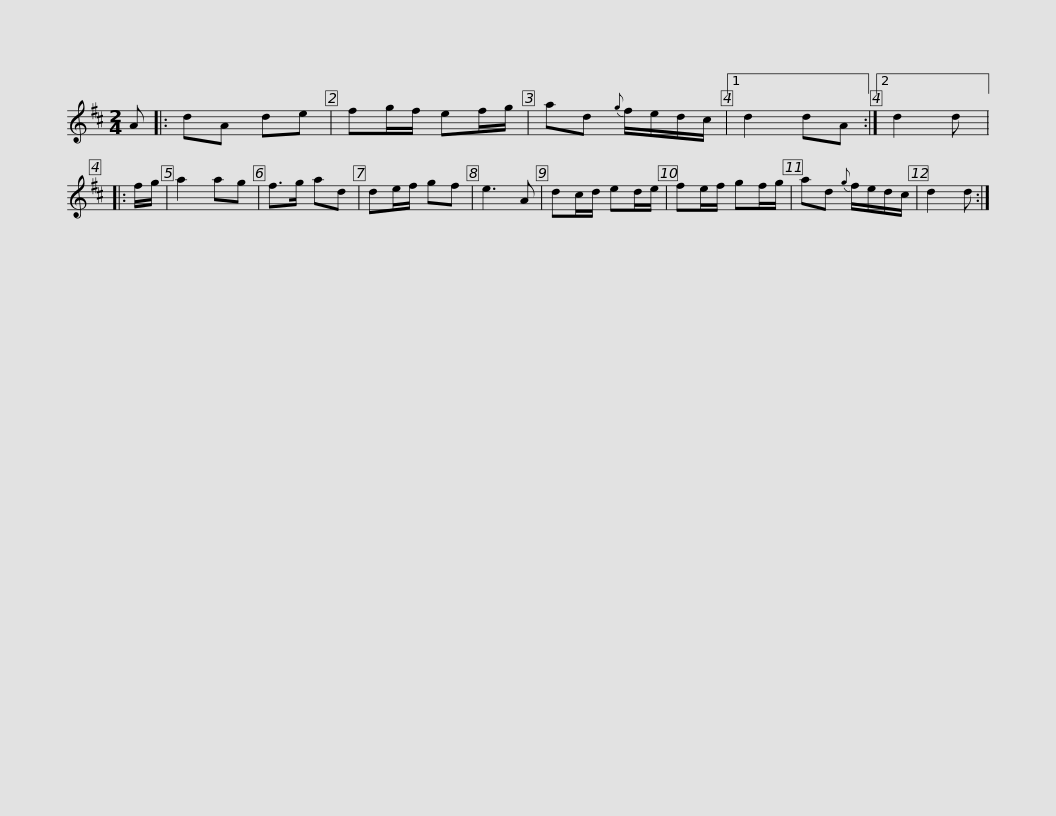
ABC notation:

X:1
L:1/8
M:2/4
I:linebreak $
K:D
V:1 treble
V:1
 A |: dA de | fg/f/ ef/g/ | ad{g} f/e/d/c/ |1 d2 dA :|2 %5
 d2 d |: f/g/ | a2 ag | f>g ad | de/f/ gf |$ %10
 e3 A | dc/d/ ed/e/ | fe/f/ gf/g/ | ad{g} f/e/d/c/ | d2 d :| %15
